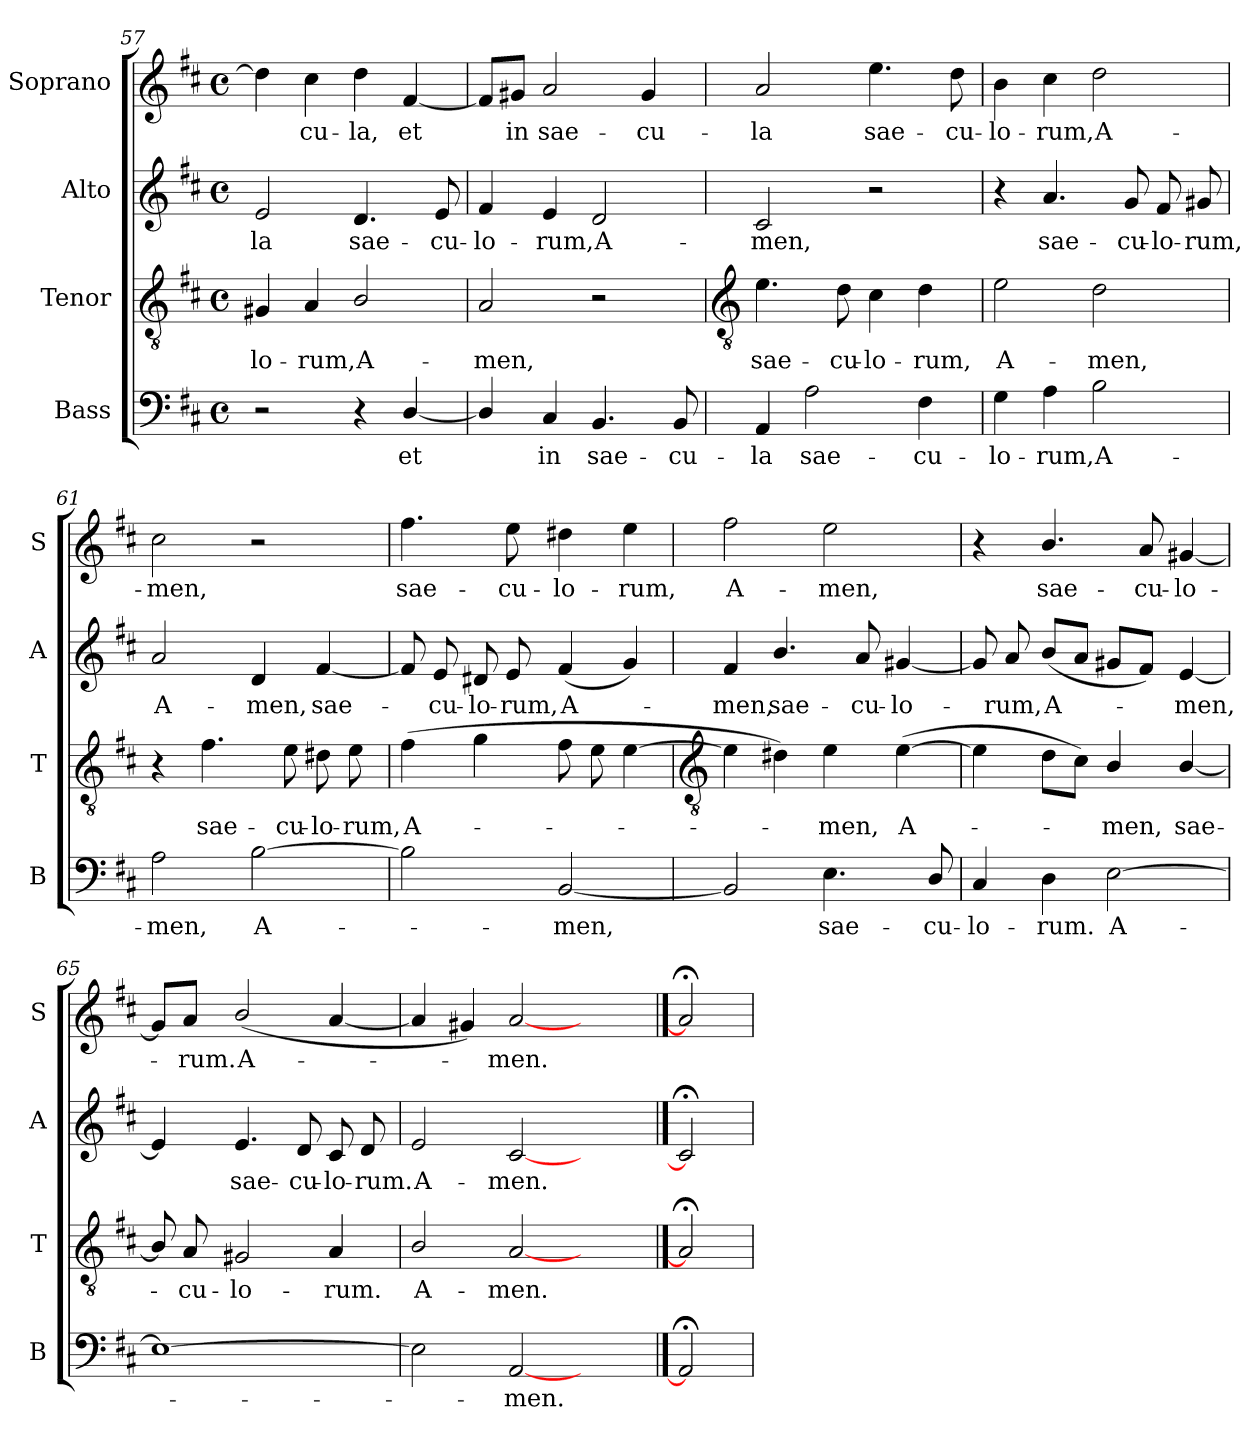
**kern	**text	**kern	**text	**kern	**text	**kern	**text
*part4	*part4	*part3	*part3	*part2	*part2	*part1	*part1
*staff4	*staff4	*staff3	*staff3	*staff2	*staff2	*staff1	*staff1
*I"Bass	*	*I"Tenor	*	*I"Alto	*	*I"Soprano	*
*I'B	*	*I'T	*	*I'A	*	*I'S	*
*clefF4	*	*clefGv2	*	*clefG2	*	*clefG2	*
*k[f#c#]	*	*k[f#c#]	*	*k[f#c#]	*	*k[f#c#]	*
*D:	*	*D:	*	*D:	*	*D:	*
*M4/4	*	*M4/4	*	*M4/4	*	*M4/4	*
*met(c)	*	*met(c)	*	*met(c)	*	*met(c)	*
=57	=57	=57	=57	=57	=57	=57	=57
!	!	!	!LO:LY:b	!	!LO:LY:b	!	!
2r	.	4G#X	-lo-	2e	-la	4dd]	.
!	!	!	!LO:LY:b	!	!	!	!LO:LY:b
.	.	4A	-rum,	.	.	4cc#	cu-
!	!	!	!LO:LY:b	!	!LO:LY:b	!	!LO:LY:b
4r	.	2B/	A-	4.d	sae-	4dd	-la,
!	!LO:LY:b	!	!	!	!	!	!LO:LY:b
[4D/	et	.	.	.	.	[4f#	et
!	!	!	!	!	!LO:LY:b	!	!
.	.	.	.	8e	-cu-	.	.
=58	=58	=58	=58	=58	=58	=58	=58
!	!	!	!LO:LY:b	!	!LO:LY:b	!	!
4D/]	.	2A	-men,	4f#	-lo-	8f#/L]	.
!	!	!	!	!	!	!	!LO:LY:b
.	.	.	.	.	.	8g#X/J	in
!	!LO:LY:b	!	!	!	!LO:LY:b	!	!LO:LY:b
4C#	in	.	.	4e	-rum,	2a	sae-
!	!LO:LY:b	!	!	!	!LO:LY:b	!	!
4.BB	sae-	2r	.	2d	A-	.	.
!	!	!	!	!	!	!	!LO:LY:b
.	.	.	.	.	.	4g#	-cu-
!	!LO:LY:b	!	!	!	!	!	!
8BBL	-cu-	.	.	.	.	.	.
!!LO:LB:g=z
=59	=59	=59	=59	=59	=59	=59	=59
*	*	*clefGv2	*	*	*	*	*
!	!LO:LY:b	!	!LO:LY:b	!	!LO:LY:b	!	!LO:LY:b
4AA	-la	4.e	sae-	2c#	-men,	2a	-la
!	!LO:LY:b	!	!	!	!	!	!
2A	sae-	.	.	.	.	.	.
!	!	!	!LO:LY:b	!	!	!	!
.	.	8d	-cu-	.	.	.	.
!	!	!	!LO:LY:b	!	!	!	!LO:LY:b
.	.	4c#	-lo-	2r	.	4.ee	sae-
!	!LO:LY:b	!	!LO:LY:b	!	!	!	!
4F#	-cu-	4d	-rum,	.	.	.	.
!	!	!	!	!	!	!	!LO:LY:b
.	.	.	.	.	.	8dd	-cu-
=60	=60	=60	=60	=60	=60	=60	=60
!	!LO:LY:b	!	!LO:LY:b	!	!	!	!LO:LY:b
4G	-lo-	2e	A-	4r	.	4b	-lo-
!	!LO:LY:b	!	!	!	!LO:LY:b	!	!LO:LY:b
4A	-rum,	.	.	4.a	sae-	4cc#	-rum,
!	!LO:LY:b	!	!LO:LY:b	!	!	!	!LO:LY:b
2B	A-	2d	-men,	.	.	2dd	A-
!	!	!	!	!	!LO:LY:b	!	!
.	.	.	.	8g	-cu-	.	.
!	!	!	!	!	!LO:LY:b	!	!
.	.	.	.	8f#	-lo-	.	.
!	!	!	!	!	!LO:LY:b	!	!
.	.	.	.	8g#X	-rum,	.	.
=61	=61	=61	=61	=61	=61	=61	=61
!	!LO:LY:b	!	!	!	!LO:LY:b	!	!LO:LY:b
2A	-men,	4r	.	2a	A-	2cc#	-men,
!	!	!	!LO:LY:b	!	!	!	!
.	.	4.f#	sae-	.	.	.	.
!	!LO:LY:b	!	!	!	!LO:LY:b	!	!
[2B	A-	.	.	4d	-men,	2r	.
!	!	!	!LO:LY:b	!	!	!	!
.	.	8e	-cu-	.	.	.	.
!	!	!	!LO:LY:b	!	!LO:LY:b	!	!
.	.	8d#X	-lo-	[4f#	sae-	.	.
!	!	!	!LO:LY:b	!	!	!	!
.	.	8e	-rum,	.	.	.	.
=62	=62	=62	=62	=62	=62	=62	=62
!	!	!	!LO:LY:b	!	!	!	!LO:LY:b
2B]	.	(>4f#	A-	8f#]	.	4.ff#	sae-
!	!	!	!	!	!LO:LY:b	!	!
.	.	.	.	8e	cu-	.	.
!	!	!	!	!	!LO:LY:b	!	!
.	.	4g	.	8d#X	-lo-	.	.
!	!	!	!	!	!LO:LY:b	!	!LO:LY:b
.	.	.	.	8e	-rum,	8ee	-cu-
!	!LO:LY:b	!	!	!	!LO:LY:b	!	!LO:LY:b
[2BB	men,	8f#L	.	(<4f#	A-	4dd#X	-lo-
.	.	8e	.	.	.	.	.
!	!	!	!	!	!	!	!LO:LY:b
.	.	[4e	.	4g)	.	4ee	-rum,
!!LO:LB:g=z
=63	=63	=63	=63	=63	=63	=63	=63
*	*	*clefGv2	*	*	*	*	*
!	!	!	!	!	!LO:LY:b	!	!LO:LY:b
2BB]	.	4e]	.	4f#	men,	2ff#	A-
!	!	!	!	!	!LO:LY:b	!	!
.	.	4d#X)	.	4.b/	sae-	.	.
!	!LO:LY:b	!	!LO:LY:b	!	!	!	!LO:LY:b
4.E	sae-	4e	men,	.	.	2ee	-men,
!	!	!	!	!	!LO:LY:b	!	!
.	.	.	.	8a	-cu-	.	.
!	!	!	!LO:LY:b	!	!LO:LY:b	!	!
.	.	(>[4e	A-	[4g#X	-lo-	.	.
!	!LO:LY:b	!	!	!	!	!	!
8D/	-cu-	.	.	.	.	.	.
=64	=64	=64	=64	=64	=64	=64	=64
!	!LO:LY:b	!	!	!	!	!	!
4C#	-lo-	4e]	.	8g#]	.	4r	.
!	!	!	!	!	!LO:LY:b	!	!
.	.	.	.	8a	rum,	.	.
!	!LO:LY:b	!	!	!	!LO:LY:b	!	!LO:LY:b
4D	-rum.	8dL	.	(<8bL	A-	4.b/	sae-
.	.	8c#J)	.	8aJ	.	.	.
!	!LO:LY:b	!	!LO:LY:b	!	!	!	!
[2E	A-	4B/	men,	8g#XL	.	.	.
!	!	!	!	!	!	!	!LO:LY:b
.	.	.	.	8f#J)	.	8a	-cu-
!	!	!	!LO:LY:b	!	!LO:LY:b	!	!LO:LY:b
.	.	[4B/	sae-	[4e	men,	[4g#X	-lo-
=65	=65	=65	=65	=65	=65	=65	=65
1E_	.	8B/]	.	4e]	.	8g#/L]	.
!	!	!	!LO:LY:b	!	!	!	!LO:LY:b
.	.	8A	cu-	.	.	8a/J	rum.
!	!	!	!LO:LY:b	!	!LO:LY:b	!	!LO:LY:b
.	.	2G#X	-lo-	4.e	sae-	(<2b/	A-
!	!	!	!	!	!LO:LY:b	!	!
.	.	.	.	8d	-cu-	.	.
!	!	!	!LO:LY:b	!	!LO:LY:b	!	!
.	.	4A	-rum.	8c#	-lo-	[4a	.
!	!	!	!	!	!LO:LY:b	!	!
.	.	.	.	8d	-rum.	.	.
=66	=66	=66	=66	=66	=66	=66	=66
!	!	!	!LO:LY:b	!	!LO:LY:b	!	!
2E]	.	2B/	A-	2e	A-	4a]	.
.	.	.	.	.	.	4g#X)	.
!	!LO:LY:b	!	!LO:LY:b	!	!LO:LY:b	!	!LO:LY:b
[2AA	men.	[2A	-men.	[2c#	-men.	[2a	men.
2ryy	.	2ryy	.	2ryy	.	2ryy	.
==67	==67	==67	==67	==67	==67	==67	==67
2AA;<]	.	2A;<]	.	2c#;<]	.	2a;<]	.
=	=	=	=	=	=	=	=
*-	*-	*-	*-	*-	*-	*-	*-
